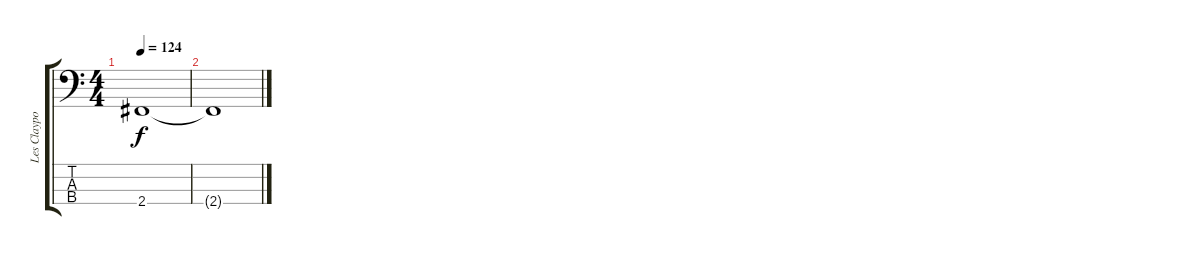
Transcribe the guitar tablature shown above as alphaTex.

\track ("Les Claypool / Bass" "Les Claypo") {instrument slapbass2}
\staff {score tabs}
\tuning (G2 D2 A1 E1) {hide}
\ts (4 4)
\tempo 124
\clef f4
\ks c
2.4{t}.1{dy f} |
2.4{t}.1
